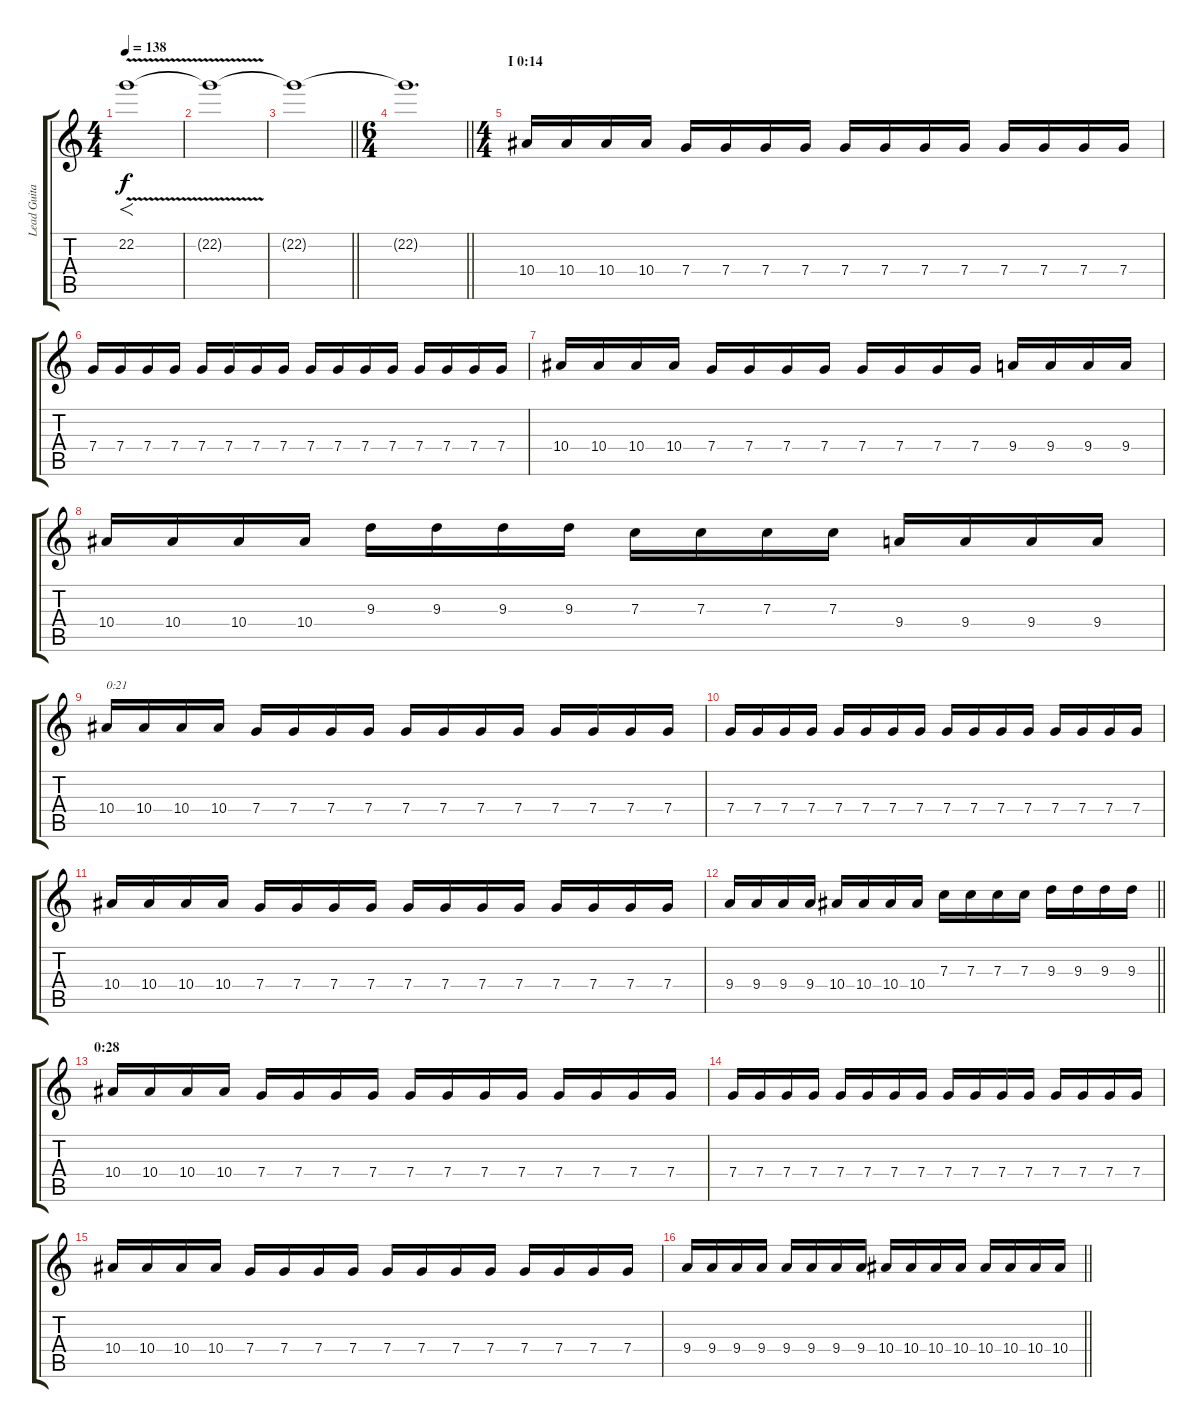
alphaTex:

\track ("Lead Guitar" "Lead Guita") {instrument distortionguitar}
\staff {score tabs}
\tuning (D4 A3 F3 C3 G2 D2) {hide}
\ts (4 4)
\tempo 138
\clef g2
\ks c
22.2{v}.1{f dy f instrument distortionguitar} |
22.2{t}.1 |
\barLineRight lightlight
22.2{t}.1 |
\ts (6 4)
\barLineRight lightlight
22.2{t}.1{d} |
\ts (4 4)
\section ("" "I 0:14")
10.4.16 10.4.16 10.4.16 10.4.16 7.4.16 7.4.16 7.4.16 7.4.16 7.4.16 7.4.16 7.4.16 7.4.16 7.4.16 7.4.16 7.4.16 7.4.16 |
7.4.16 7.4.16 7.4.16 7.4.16 7.4.16 7.4.16 7.4.16 7.4.16 7.4.16 7.4.16 7.4.16 7.4.16 7.4.16 7.4.16 7.4.16 7.4.16 |
10.4.16 10.4.16 10.4.16 10.4.16 7.4.16 7.4.16 7.4.16 7.4.16 7.4.16 7.4.16 7.4.16 7.4.16 9.4.16 9.4.16 9.4.16 9.4.16 |
10.4.16 10.4.16 10.4.16 10.4.16 9.3.16 9.3.16 9.3.16 9.3.16 7.3.16 7.3.16 7.3.16 7.3.16 9.4.16 9.4.16 9.4.16 9.4.16 |
10.4.16{txt "0:21"} 10.4.16 10.4.16 10.4.16 7.4.16 7.4.16 7.4.16 7.4.16 7.4.16 7.4.16 7.4.16 7.4.16 7.4.16 7.4.16 7.4.16 7.4.16 |
7.4.16 7.4.16 7.4.16 7.4.16 7.4.16 7.4.16 7.4.16 7.4.16 7.4.16 7.4.16 7.4.16 7.4.16 7.4.16 7.4.16 7.4.16 7.4.16 |
10.4.16 10.4.16 10.4.16 10.4.16 7.4.16 7.4.16 7.4.16 7.4.16 7.4.16 7.4.16 7.4.16 7.4.16 7.4.16 7.4.16 7.4.16 7.4.16 |
\barLineRight lightlight
9.4.16 9.4.16 9.4.16 9.4.16 10.4.16 10.4.16 10.4.16 10.4.16 7.3.16 7.3.16 7.3.16 7.3.16 9.3.16 9.3.16 9.3.16 9.3.16 |
\section ("" "0:28")
10.4.16 10.4.16 10.4.16 10.4.16 7.4.16 7.4.16 7.4.16 7.4.16 7.4.16 7.4.16 7.4.16 7.4.16 7.4.16 7.4.16 7.4.16 7.4.16 |
7.4.16 7.4.16 7.4.16 7.4.16 7.4.16 7.4.16 7.4.16 7.4.16 7.4.16 7.4.16 7.4.16 7.4.16 7.4.16 7.4.16 7.4.16 7.4.16 |
10.4.16 10.4.16 10.4.16 10.4.16 7.4.16 7.4.16 7.4.16 7.4.16 7.4.16 7.4.16 7.4.16 7.4.16 7.4.16 7.4.16 7.4.16 7.4.16 |
\barLineRight lightlight
9.4.16 9.4.16 9.4.16 9.4.16 9.4.16 9.4.16 9.4.16 9.4.16 10.4.16 10.4.16 10.4.16 10.4.16 10.4.16 10.4.16 10.4.16 10.4.16
